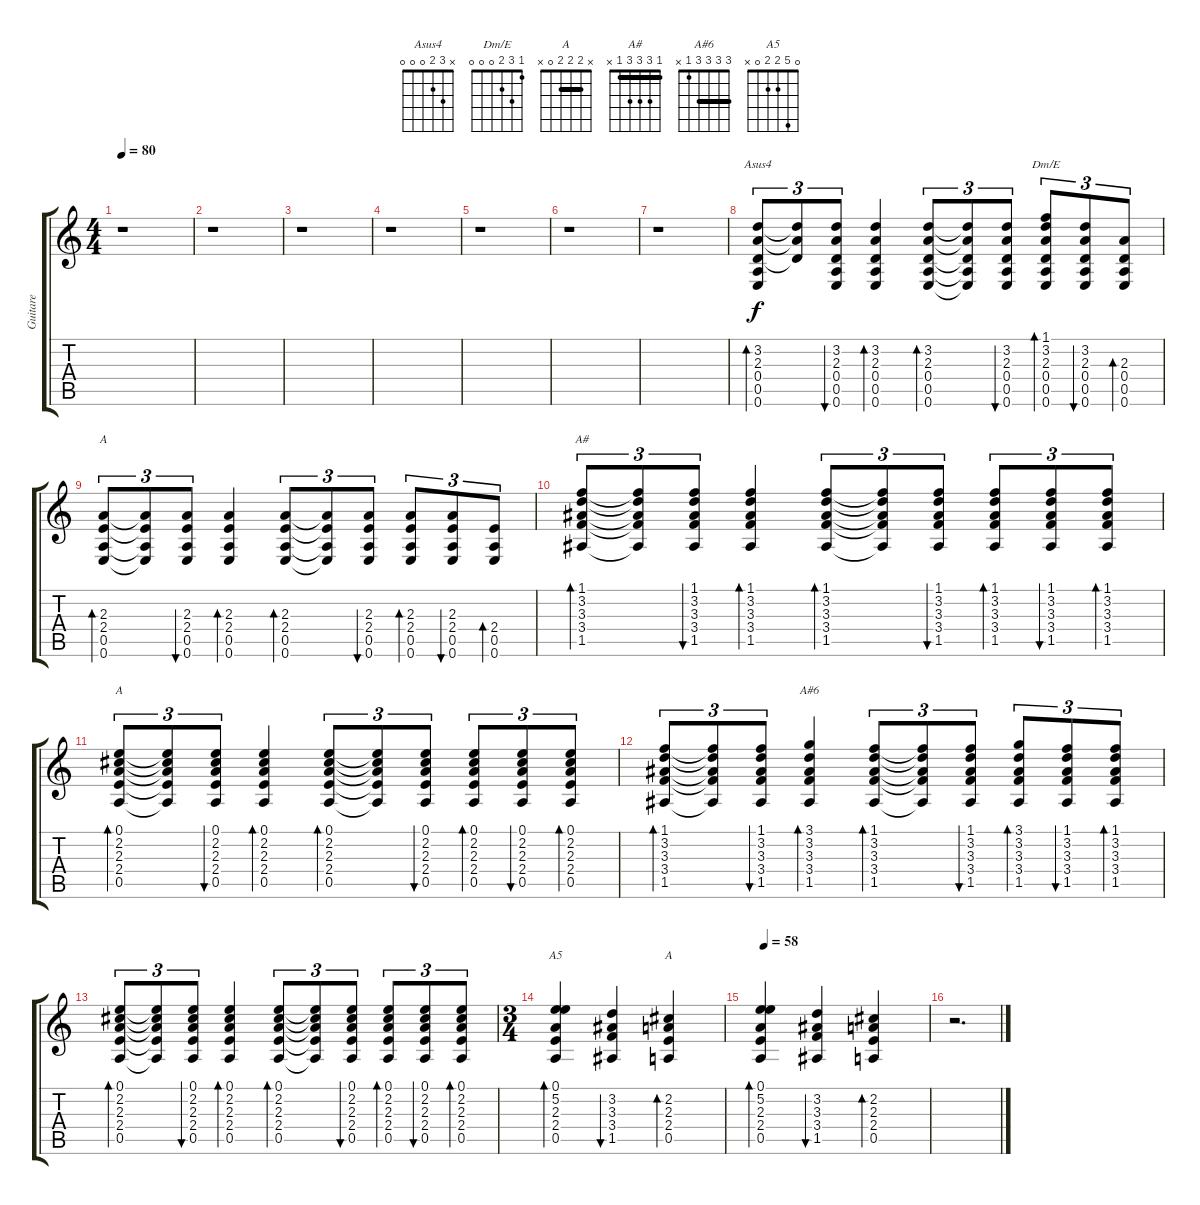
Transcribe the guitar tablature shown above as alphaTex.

\track ("Guitare" "Guitare") {instrument electricguitarjazz}
\staff {score tabs}
\tuning (E4 B3 G3 D3 A2 E2) {hide}
\chord ("Asus4" x 3 2 0 0 0)
\chord ("Dm/E" 1 3 2 0 0 0)
\chord ("A" x x 2 2 0 0) {barre 2}
\chord ("A#" 1 3 3 3 1 x) {barre 1}
\chord ("A" 0 2 2 2 0 x)
\chord ("A#6" 3 3 3 3 1 x) {barre 3}
\chord ("A5" 0 5 2 2 0 x)
\chord ("A" x 2 2 2 0 x) {barre 2}
\ts (4 4)
\tempo 80
\clef g2
\ks c
r.1{dy f} |
r.1 |
r.1 |
r.1 |
r.1 |
r.1 |
r.1 |
(3.2 2.3 0.4 0.5 0.6).8{tu (3 2) bd 60 ch "Asus4"} (3.2{t} 2.3{t} 0.4{t}).8{tu (3 2)} (3.2 2.3 0.4 0.5 0.6).8{tu (3 2) bu 60} (3.2 2.3 0.4 0.5 0.6).4{bd 60} (3.2 2.3 0.4 0.5 0.6).8{tu (3 2) bd 60} (3.2{t} 2.3{t} 0.4{t} 0.5{t} 0.6{t}).8{tu (3 2)} (3.2 2.3 0.4 0.5 0.6).8{tu (3 2) bu 60} (1.1 3.2 2.3 0.4 0.5 0.6).8{tu (3 2) bd 60 ch "Dm/E"} (3.2 2.3 0.4 0.5 0.6).8{tu (3 2) bu 60} (2.3 0.4 0.5 0.6).8{tu (3 2) bd 60} |
(2.3 2.4 0.5 0.6).8{tu (3 2) bd 60 ch "A"} (2.3{t} 2.4{t} 0.5{t} 0.6{t}).8{tu (3 2)} (2.3 2.4 0.5 0.6).8{tu (3 2) bu 60} (2.3 2.4 0.5 0.6).4{bd 60} (2.3 2.4 0.5 0.6).8{tu (3 2) bd 60} (2.3{t} 2.4{t} 0.5{t} 0.6{t}).8{tu (3 2)} (2.3 2.4 0.5 0.6).8{tu (3 2) bu 60} (2.3 2.4 0.5 0.6).8{tu (3 2) bd 60} (2.3 2.4 0.5 0.6).8{tu (3 2) bu 60} (2.4 0.5 0.6).8{tu (3 2) bd 60} |
(1.1 3.2 3.3 3.4 1.5).8{tu (3 2) bd 60 ch "A#"} (1.1{t} 3.2{t} 3.3{t} 3.4{t} 1.5{t}).8{tu (3 2)} (1.1 3.2 3.3 3.4 1.5).8{tu (3 2) bu 60} (1.1 3.2 3.3 3.4 1.5).4{bd 60} (1.1 3.2 3.3 3.4 1.5).8{tu (3 2) bd 60} (1.1{t} 3.2{t} 3.3{t} 3.4{t} 1.5{t}).8{tu (3 2)} (1.1 3.2 3.3 3.4 1.5).8{tu (3 2) bu 60} (1.1 3.2 3.3 3.4 1.5).8{tu (3 2) bd 60} (1.1 3.2 3.3 3.4 1.5).8{tu (3 2) bu 60} (1.1 3.2 3.3 3.4 1.5).8{tu (3 2) bd 60} |
(0.1 2.2 2.3 2.4 0.5).8{tu (3 2) bd 60 ch "A"} (0.1{t} 2.2{t} 2.3{t} 2.4{t} 0.5{t}).8{tu (3 2)} (0.1 2.2 2.3 2.4 0.5).8{tu (3 2) bu 60} (0.1 2.2 2.3 2.4 0.5).4{bd 60} (0.1 2.2 2.3 2.4 0.5).8{tu (3 2) bd 60} (0.1{t} 2.2{t} 2.3{t} 2.4{t} 0.5{t}).8{tu (3 2)} (0.1 2.2 2.3 2.4 0.5).8{tu (3 2) bu 60} (0.1 2.2 2.3 2.4 0.5).8{tu (3 2) bd 60} (0.1 2.2 2.3 2.4 0.5).8{tu (3 2) bu 60} (0.1 2.2 2.3 2.4 0.5).8{tu (3 2) bd 60} |
(1.1 3.2 3.3 3.4 1.5).8{tu (3 2) bd 60} (1.1{t} 3.2{t} 3.3{t} 3.4{t} 1.5{t}).8{tu (3 2)} (1.1 3.2 3.3 3.4 1.5).8{tu (3 2) bu 60} (3.1 3.2 3.3 3.4 1.5).4{bd 60 ch "A#6"} (1.1 3.2 3.3 3.4 1.5).8{tu (3 2) bd 60} (1.1{t} 3.2{t} 3.3{t} 3.4{t} 1.5{t}).8{tu (3 2)} (1.1 3.2 3.3 3.4 1.5).8{tu (3 2) bu 60} (3.1 3.2 3.3 3.4 1.5).8{tu (3 2) bd 60} (1.1 3.2 3.3 3.4 1.5).8{tu (3 2) bu 60} (1.1 3.2 3.3 3.4 1.5).8{tu (3 2) bd 60} |
(0.1 2.2 2.3 2.4 0.5).8{tu (3 2) bd 60} (0.1{t} 2.2{t} 2.3{t} 2.4{t} 0.5{t}).8{tu (3 2)} (0.1 2.2 2.3 2.4 0.5).8{tu (3 2) bu 60} (0.1 2.2 2.3 2.4 0.5).4{bd 60} (0.1 2.2 2.3 2.4 0.5).8{tu (3 2) bd 60} (0.1{t} 2.2{t} 2.3{t} 2.4{t} 0.5{t}).8{tu (3 2)} (0.1 2.2 2.3 2.4 0.5).8{tu (3 2) bu 60} (0.1 2.2 2.3 2.4 0.5).8{tu (3 2) bd 60} (0.1 2.2 2.3 2.4 0.5).8{tu (3 2) bu 60} (0.1 2.2 2.3 2.4 0.5).8{tu (3 2) bd 60} |
\ts (3 4)
(0.1 5.2 2.3 2.4 0.5).4{bd 60 ch "A5"} (3.2 3.3 3.4 1.5).4{bu 60} (2.2 2.3 2.4 0.5).4{bd 60 ch "A"} |
\tempo 58
(0.1 5.2 2.3 2.4 0.5).4{bd 60} (3.2 3.3 3.4 1.5).4{bu 60} (2.2 2.3 2.4 0.5).4{bd 60} |
r.2{d}
